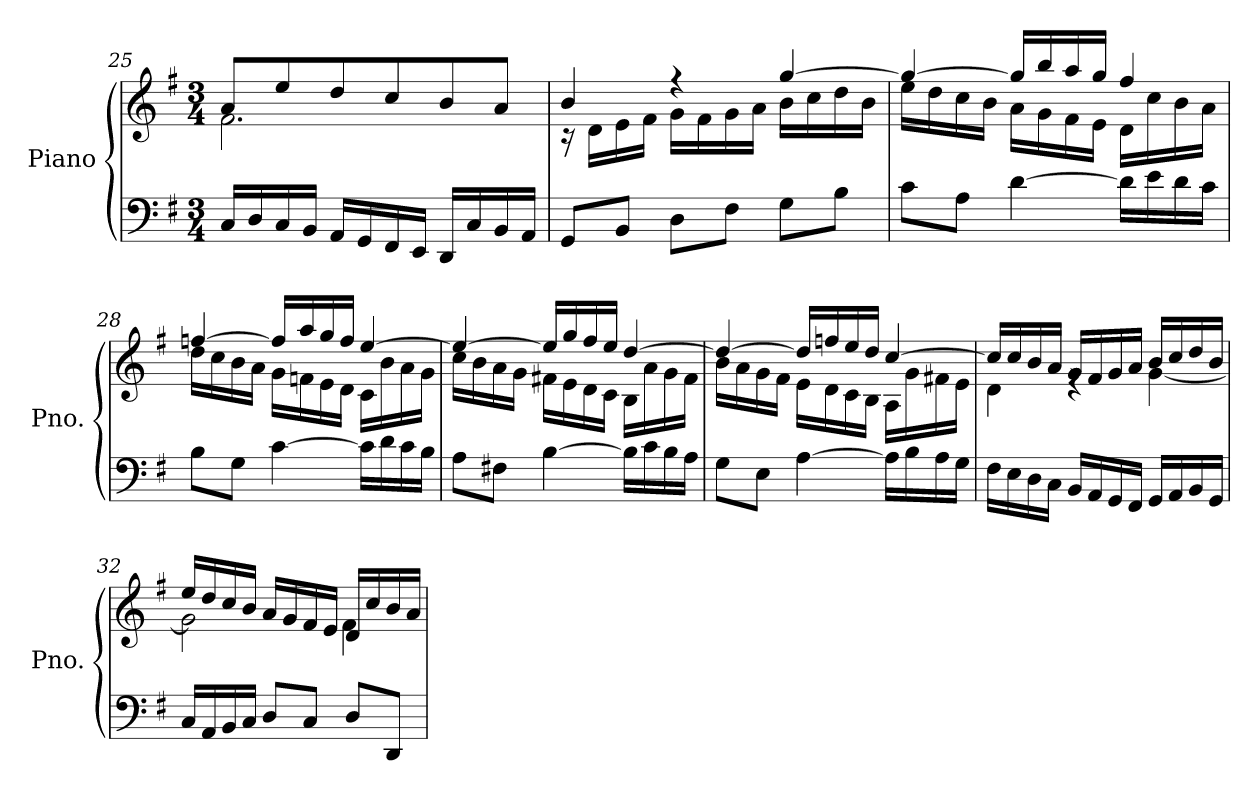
**kern	**kern
*part1	*part1
*staff2	*staff1
*I"Piano	*
*I'Pno.	*
!!LO:LB:g=z
*clefF4	*clefG2
*k[f#]	*k[f#]
*M3/4	*M3/4
=25	=25
*	*^
16C/LL	8a/L	2.f#\
16D/	.	.
16C/	8ee/	.
16BB/JJ	.	.
16AA/LL	8dd/	.
16GG/	.	.
16FF#/	8cc/	.
16EE/JJ	.	.
16DD/LL	8b/	.
16C/	.	.
16BB/	8a/J	.
16AA/JJ	.	.
=26	=26	=26
8GG/L	4b/	16r
.	.	16d\LL
8BB/J	.	16e\
.	.	16f#\JJ
8D\L	4rff	16g\LL
.	.	16f#\
8F#\J	.	16g\
.	.	16a\JJ
8G\L	[4gg/	16b\LL
.	.	16cc\
8B\J	.	16dd\
.	.	16b\JJ
=27	=27	=27
8c\L	4gg/_	16ee\LL
.	.	16dd\
8A\J	.	16cc\
.	.	16b\JJ
[4d\	16gg/LL]	16a\LL
.	16bb/	16g\
.	16aa/	16f#\
.	16gg/JJ	16e\JJ
16d\LL]	4ff#/	16d\LL
16e\	.	16cc\
16d\	.	16b\
16c\JJ	.	16a\JJ
!!LO:LB:g=z	!!
=28	=28	=28
8B\L	[4ffn/	16dd\LL
.	.	16cc\
8G\J	.	16b\
.	.	16a\JJ
[4c\	16ff/LL]	16g\LL
.	16aa/	16fn\
.	16gg/	16e\
.	16ff/JJ	16d\JJ
16c\LL]	[4ee/	16c\LL
16d\	.	16b\
16c\	.	16a\
16B\JJ	.	16g\JJ
=29	=29	=29
8A\L	4ee/_	16cc\LL
.	.	16b\
8F#X\J	.	16a\
.	.	16g\JJ
[4B\	16ee/LL]	16f#X\LL
.	16gg/	16e\
.	16ff#/	16d\
.	16ee/JJ	16c\JJ
16B\LL]	[4dd/	16B\LL
16c\	.	16a\
16B\	.	16g\
16A\JJ	.	16f#\JJ
=30	=30	=30
8G\L	4dd/_	16b\LL
.	.	16a\
8E\J	.	16g\
.	.	16f#\JJ
[4A\	16dd/LL]	16e\LL
.	16ffn/	16d\
.	16ee/	16c\
.	16dd/JJ	16B\JJ
16A\LL]	[4cc/	16A\LL
16B\	.	16g\
16A\	.	16f#X\
16G\JJ	.	16e\JJ
!!LO:PB:g=z	!!
=31	=31	=31
16F#\LL	16cc/LL]	4d\
16E\	16cc/	.
16D\	16b/	.
16C\JJ	16a/JJ	.
16BB/LL	16g/LL	4re
16AA/	16f#/	.
16GG/	16g/	.
16FF#/JJ	16a/JJ	.
16GG/LL	16b/LL	[4g\
16AA/	16cc/	.
16BB/	16dd/	.
16GG/JJ	16b/JJ	.
=32	=32	=32
16C/LL	16ee/LL	2g\]
16AA/	16dd/	.
16BB/	16cc/	.
16C/JJ	16b/JJ	.
8D/L	16a/LL	.
.	16g/	.
8C/J	16f#/	.
.	16e/JJ	.
8D/L	16d/LL	4f#\
.	16cc/	.
8DD/J	16b/	.
.	16a/JJ	.
*	*v	*v
=	=
*-	*-
